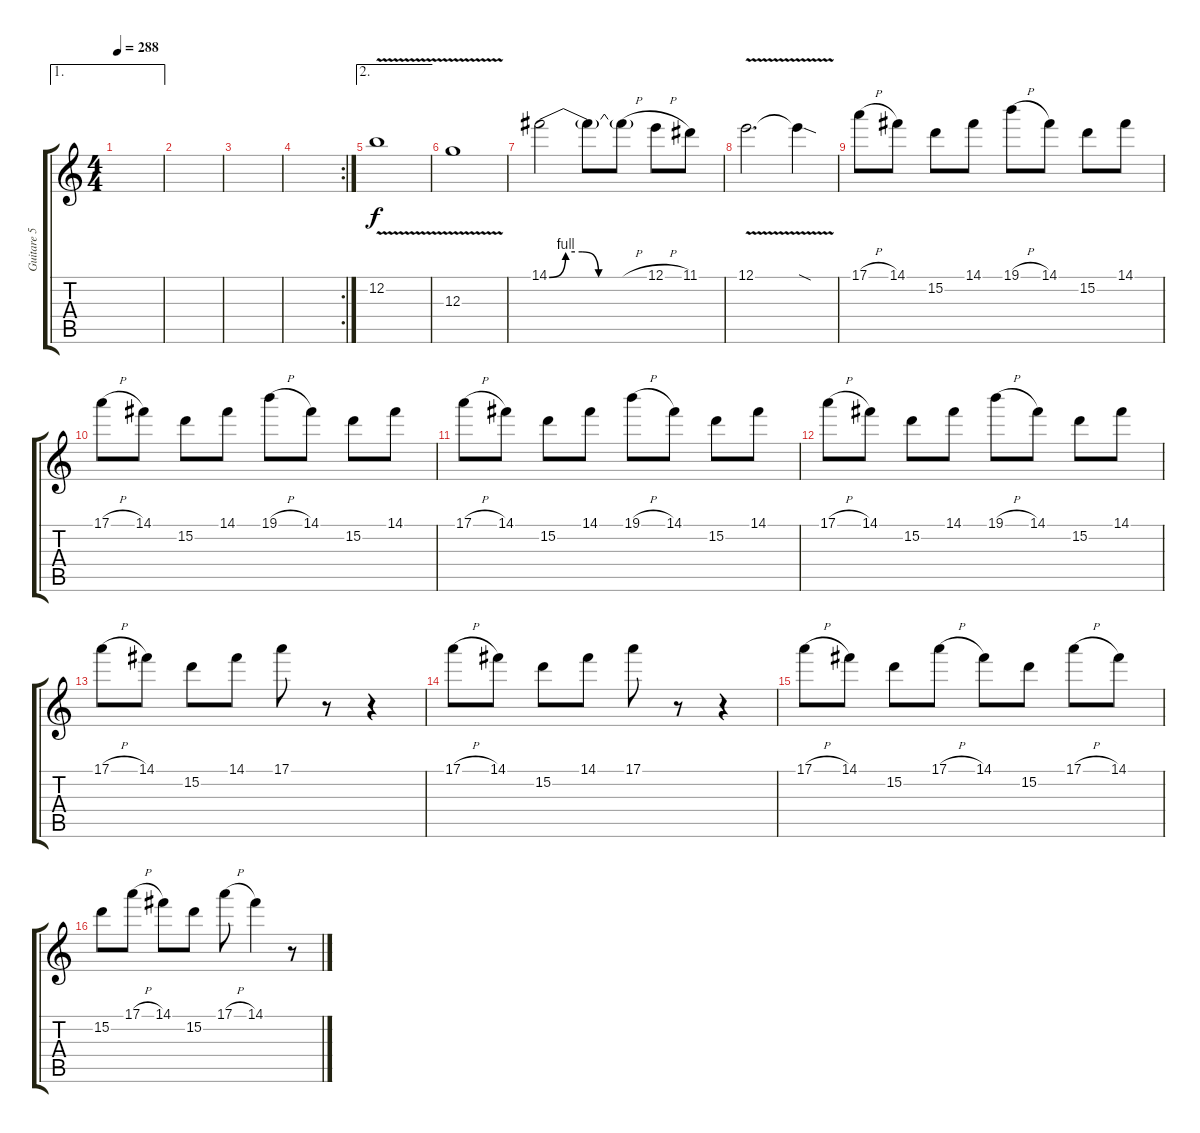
\track ("Guitare 5" "Guitare 5") {instrument distortionguitar}
\staff {score tabs}
\tuning (E4 B3 G3 D3 A2 E2) {hide}
\ae 1
\ts (4 4)
\tempo 288
\clef g2
\ks c
|
|
|
\rc 2
|
\ae 2
12.2{v}.1 |
12.3{v}.1 |
14.1{be (custom 0 0 10 4 20 4 30 0 60 0)}.2 14.1{t}.8 14.1{h t}.8 12.1{h}.8 11.1.8 |
12.1{v}.2{d} 12.1{sod t}.4 |
17.1{h}.8 14.1.8 15.2.8 14.1.8 19.1{h}.8 14.1.8 15.2.8 14.1.8 |
17.1{h}.8 14.1.8 15.2.8 14.1.8 19.1{h}.8 14.1.8 15.2.8 14.1.8 |
17.1{h}.8 14.1.8 15.2.8 14.1.8 19.1{h}.8 14.1.8 15.2.8 14.1.8 |
17.1{h}.8 14.1.8 15.2.8 14.1.8 19.1{h}.8 14.1.8 15.2.8 14.1.8 |
17.1{h}.8 14.1.8 15.2.8 14.1.8 17.1.8 r.8 r.4 |
17.1{h}.8 14.1.8 15.2.8 14.1.8 17.1.8 r.8 r.4 |
17.1{h}.8 14.1.8 15.2.8 17.1{h}.8 14.1.8 15.2.8 17.1{h}.8 14.1.8 |
15.2.8 17.1{h}.8 14.1.8 15.2.8 17.1{h}.8 14.1.4 r.8
